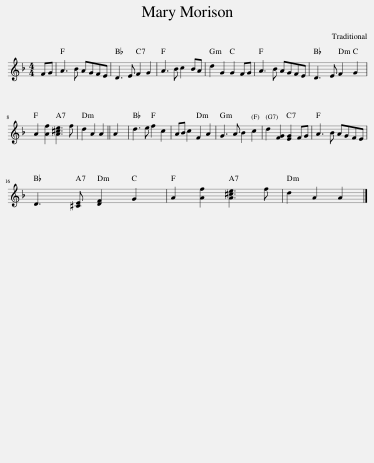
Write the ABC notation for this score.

X:1
L:1/8
M:4/4
I:linebreak $
K:F
V:1 treble
V:1
 FG | A3 B AGFE | D3 E F2 G2 | A3 B c2 BA | d2 G2 G2 FG | %5
 A3 B AGFE | D3 E F2 G2 |$ A2 [Af]2 [A^ce]3 f | d2 A2 A2 || A2 | %10
 d3 e f2 c2 | AB c2 F2 A2 | G3 A B2 c2 | d2 [FG]2 [EG]2 FG | A3 B AGFE |$ %15
 D3 [^CE] [DF]2 G2 | A2 [Af]2 [A^ce]3 f | d2 A2 A2 |] %18
